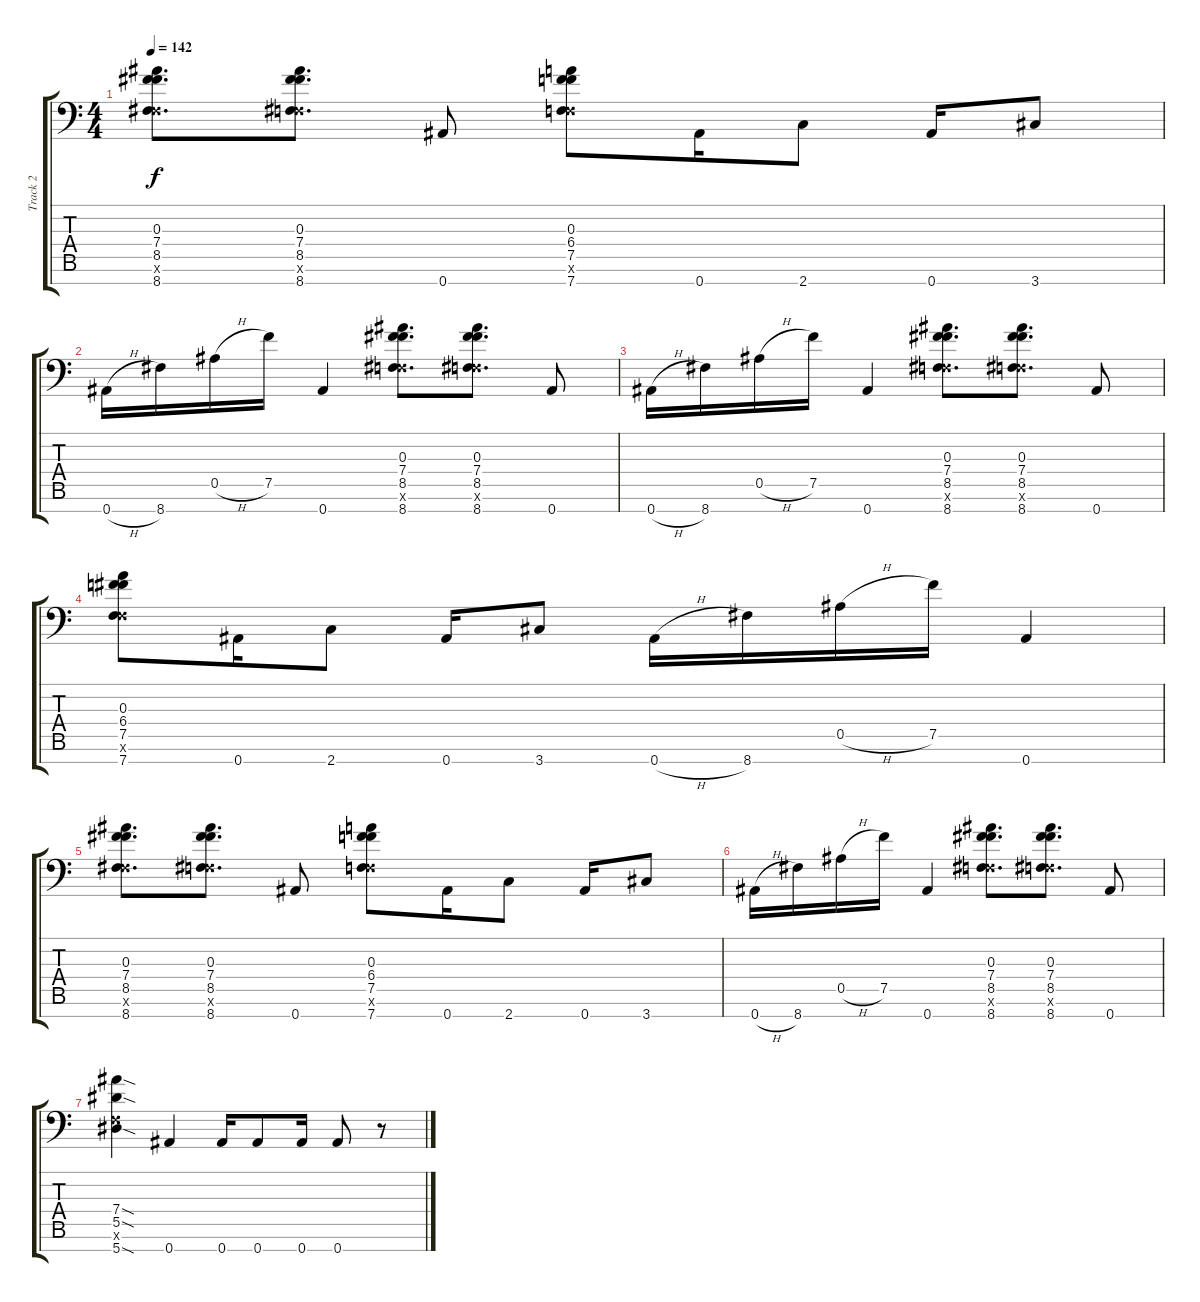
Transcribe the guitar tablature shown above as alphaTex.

\track ("Track 2" "Track 2") {instrument distortionguitar}
\staff {score tabs}
\tuning (Eb4 Bb3 Gb3 Eb3 Bb2 F2 Bb1) {hide}
\ts (4 4)
\tempo 142
\clef f4
\ks c
(0.3 7.4 8.5 0.6{x} 8.7).8{d dy f} (0.3 7.4 8.5 0.6{x} 8.7).8{d} 0.7.8 (0.3 6.4 7.5 0.6{x} 7.7).8 0.7.16 2.7.8 0.7.16 3.7.8 |
0.7{h}.16 8.7.16 0.5{h}.16 7.5.16 0.7.4 (0.3 7.4 8.5 0.6{x} 8.7).8{d} (0.3 7.4 8.5 0.6{x} 8.7).8{d} 0.7.8 |
0.7{h}.16 8.7.16 0.5{h}.16 7.5.16 0.7.4 (0.3 7.4 8.5 0.6{x} 8.7).8{d} (0.3 7.4 8.5 0.6{x} 8.7).8{d} 0.7.8 |
(0.3 6.4 7.5 0.6{x} 7.7).8 0.7.16 2.7.8 0.7.16 3.7.8 0.7{h}.16 8.7.16 0.5{h}.16 7.5.16 0.7.4 |
(0.3 7.4 8.5 0.6{x} 8.7).8{d} (0.3 7.4 8.5 0.6{x} 8.7).8{d} 0.7.8 (0.3 6.4 7.5 0.6{x} 7.7).8 0.7.16 2.7.8 0.7.16 3.7.8 |
0.7{h}.16 8.7.16 0.5{h}.16 7.5.16 0.7.4 (0.3 7.4 8.5 0.6{x} 8.7).8{d} (0.3 7.4 8.5 0.6{x} 8.7).8{d} 0.7.8 |
(7.4{sod} 5.5{sod} 0.6{x} 5.7{sod}).4 0.7.4 0.7.16 0.7.8 0.7.16 0.7.8 r.8
